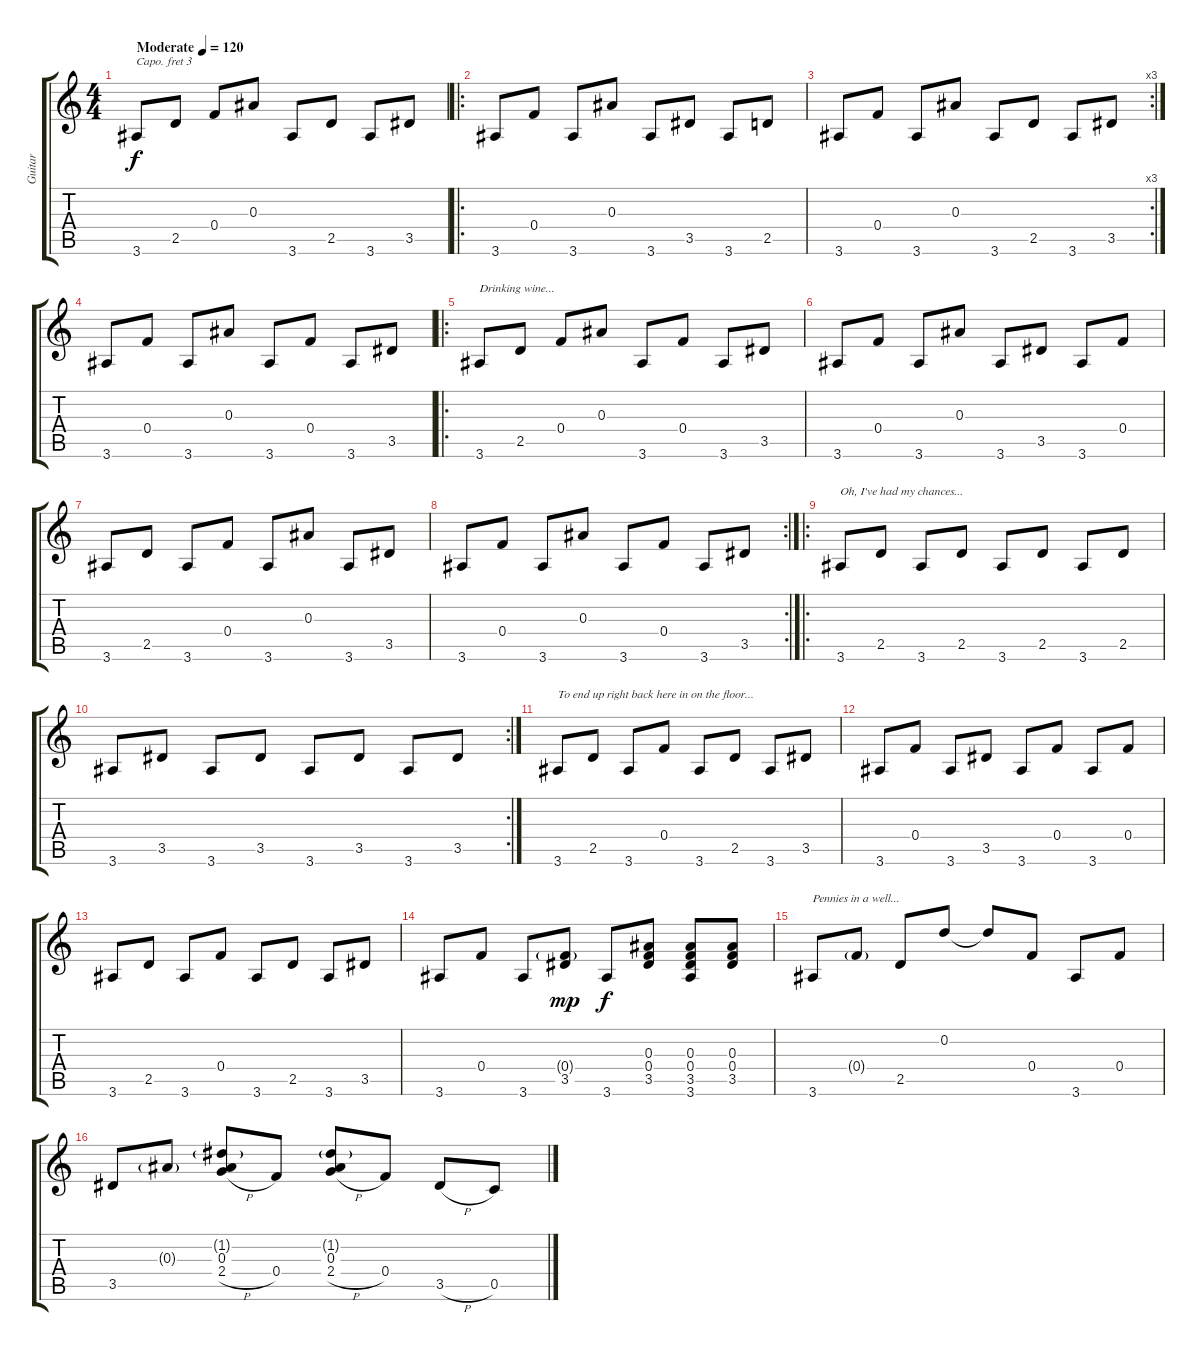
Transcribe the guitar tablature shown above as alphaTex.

\track ("Guitar" "Guitar") {instrument acousticguitarsteel}
\staff {score tabs}
\capo 3
\tuning (E4 B3 G3 D3 A2 E2) {hide}
\ts (4 4)
\tempo (120 "Moderate")
\clef g2
\ks c
3.6.8{dy f instrument acousticguitarsteel} 2.5.8 0.4.8 0.3.8 3.6.8 2.5.8 3.6.8 3.5.8 |
\ro
3.6.8 0.4.8 3.6.8 0.3.8 3.6.8 3.5.8 3.6.8 2.5.8 |
\rc 3
3.6.8 0.4.8 3.6.8 0.3.8 3.6.8 2.5.8 3.6.8 3.5.8 |
3.6.8 0.4.8 3.6.8 0.3.8 3.6.8 0.4.8 3.6.8 3.5.8 |
\ro
3.6.8{txt "Drinking wine..."} 2.5.8 0.4.8 0.3.8 3.6.8 0.4.8 3.6.8 3.5.8 |
3.6.8 0.4.8 3.6.8 0.3.8 3.6.8 3.5.8 3.6.8 0.4.8 |
3.6.8 2.5.8 3.6.8 0.4.8 3.6.8 0.3.8 3.6.8 3.5.8 |
\rc 2
3.6.8 0.4.8 3.6.8 0.3.8 3.6.8 0.4.8 3.6.8 3.5.8 |
\ro
3.6.8{txt "Oh, I've had my chances..."} 2.5.8 3.6.8 2.5.8 3.6.8 2.5.8 3.6.8 2.5.8 |
\rc 2
3.6.8 3.5.8 3.6.8 3.5.8 3.6.8 3.5.8 3.6.8 3.5.8 |
3.6.8{txt "To end up right back here in on the floor..."} 2.5.8 3.6.8 0.4.8 3.6.8 2.5.8 3.6.8 3.5.8 |
3.6.8 0.4.8 3.6.8 3.5.8 3.6.8 0.4.8 3.6.8 0.4.8 |
3.6.8 2.5.8 3.6.8 0.4.8 3.6.8 2.5.8 3.6.8 3.5.8 |
3.6.8 0.4.8 3.6.8 (0.4{g} 3.5).8{dy mp} 3.6.8{dy f} (0.3 0.4 3.5).8 (0.3 0.4 3.5 3.6).8 (0.3 0.4 3.5).8 |
3.6.8{txt "Pennies in a well..."} 0.4{g}.8 2.5.8 0.2.8 0.2{t}.8 0.4.8 3.6.8 0.4.8 |
3.5.8 0.3{g}.8 (1.2{g} 0.3 2.4{h}).8 0.4.8 (1.2{g} 0.3 2.4{h}).8 0.4.8 3.5{h}.8 0.5.8
